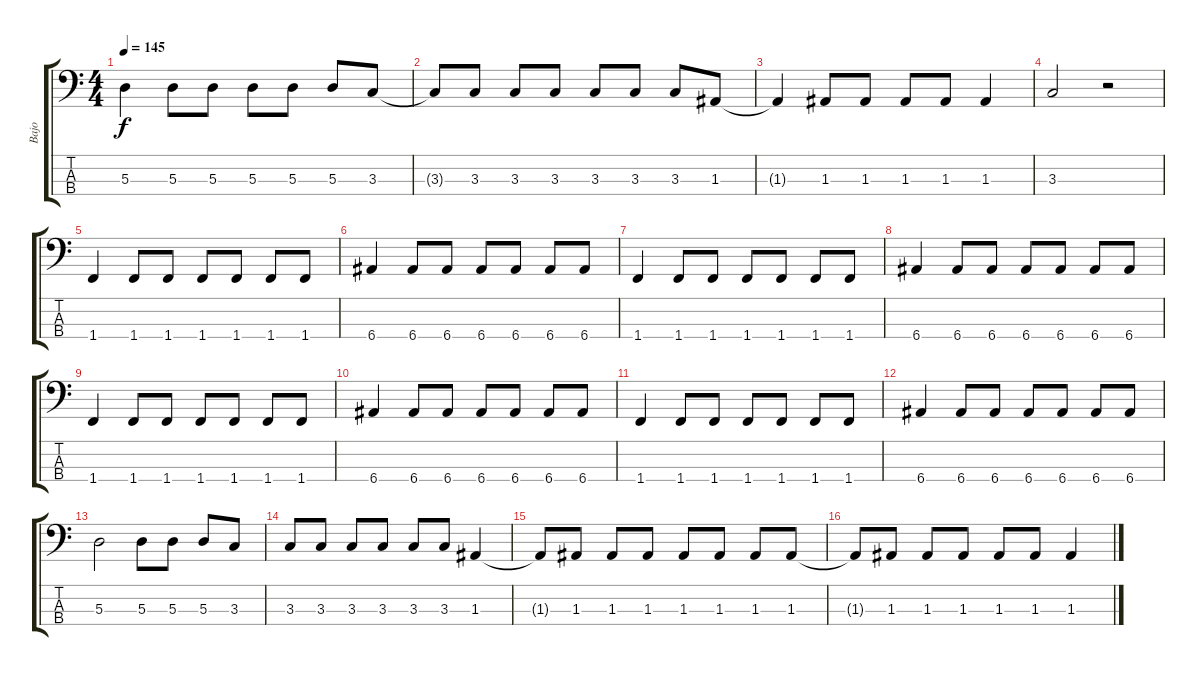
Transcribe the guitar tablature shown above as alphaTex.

\track ("Bajo" "Bajo") {instrument electricbassfinger}
\staff {score tabs}
\tuning (G2 D2 A1 E1) {hide}
\ts (4 4)
\tempo 145
\clef f4
\ks c
5.3.4{dy f} 5.3.8 5.3.8 5.3.8 5.3.8 5.3.8 3.3.8 |
3.3{t}.8 3.3.8 3.3.8 3.3.8 3.3.8 3.3.8 3.3.8 1.3.8 |
1.3{t}.4 1.3.8 1.3.8 1.3.8 1.3.8 1.3.4 |
3.3.2 r.2 |
1.4.4 1.4.8 1.4.8 1.4.8 1.4.8 1.4.8 1.4.8 |
6.4.4 6.4.8 6.4.8 6.4.8 6.4.8 6.4.8 6.4.8 |
1.4.4 1.4.8 1.4.8 1.4.8 1.4.8 1.4.8 1.4.8 |
6.4.4 6.4.8 6.4.8 6.4.8 6.4.8 6.4.8 6.4.8 |
1.4.4 1.4.8 1.4.8 1.4.8 1.4.8 1.4.8 1.4.8 |
6.4.4 6.4.8 6.4.8 6.4.8 6.4.8 6.4.8 6.4.8 |
1.4.4 1.4.8 1.4.8 1.4.8 1.4.8 1.4.8 1.4.8 |
6.4.4 6.4.8 6.4.8 6.4.8 6.4.8 6.4.8 6.4.8 |
5.3.2 5.3.8 5.3.8 5.3.8 3.3.8 |
3.3.8 3.3.8 3.3.8 3.3.8 3.3.8 3.3.8 1.3.4 |
1.3{t}.8 1.3.8 1.3.8 1.3.8 1.3.8 1.3.8 1.3.8 1.3.8 |
1.3{t}.8 1.3.8 1.3.8 1.3.8 1.3.8 1.3.8 1.3.4
